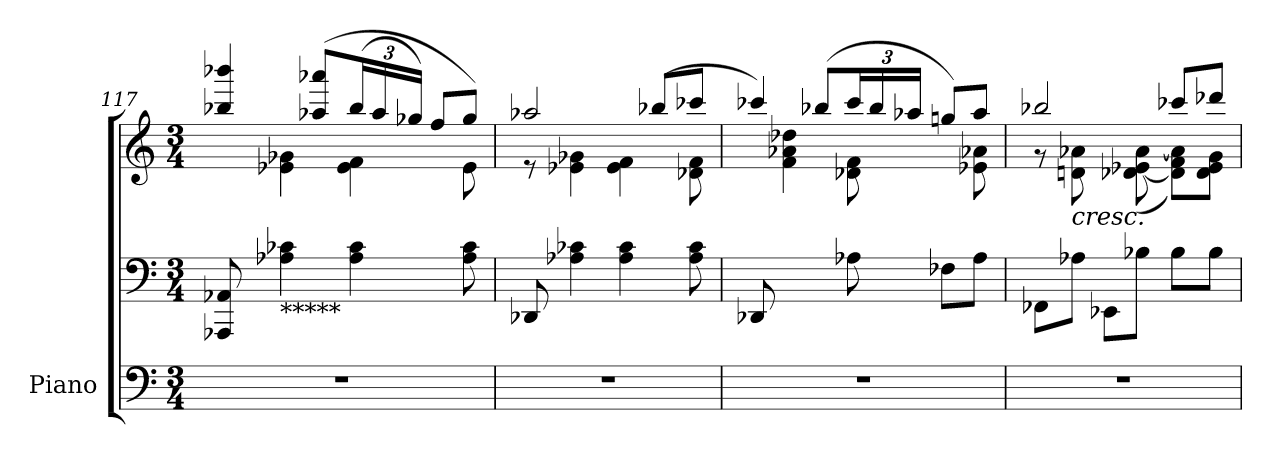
**kern	**kern	**kern
*part1	*part1	*part1
*staff3	*staff2	*staff1
*I"Piano	*	*
*I'Pno.	*	*
*clefF4	*clefF4	*clefG2
*k[]	*k[]	*k[]
*M3/4	*M3/4	*M3/4
=117	=117	=117
*	*	*^
2.r	8AAA-X/ 8AA-X/	4bb-X/ 4bbb-X/	8ryy
!	!LO:TX:b:t=*****	!	!
.	4A-X\ 4c-X\	.	4e-X\ 4g-X\
.	.	(8aa-X/ 8aaa-X/L	.
*	*	*Xbrackettup	*
.	4A-\ 4c-\	(24bb-/L	4e-\ 4f\
.	.	24aa-/	.
.	.	24gg-X/JJ)	.
.	.	8ff/L	.
.	8A-\ 8c-\	8gg-/J)	8e-\
=118	=118	=118	=118
2.r	8DD-X/	2aa-X/	8r
.	4A-X\ 4c-X\	.	4e-X\ 4g-X\
.	4A-\ 4c-\	.	4e-\ 4f\
.	.	(8bb-X/L	.
.	8A-\ 8c-\	8ccc-X/J	8d-X\ 8f\
!!LO:LB:g=z
=119	=119	=119	=119
*	*	*	*^
2.r	8DD-X/	4ccc-X/)	4ryy	8ryy
.	4ryy	.	.	4f\ 4a-X\ 4dd-X\
.	.	(8bb-X/L	8ryy	.
.	8A-X\	24ccc-/L	8d-X\ 8f\	4.ryy
.	.	24bb-/	.	.
.	.	24aa-X/JJ	.	.
.	8F-X\L	8ggn/L)	8ryy	.
.	8A-\J	8aa-/J	8e-X\ 8a-X\	.
*	*	*	*v	*v
=120	=120	=120	=120
2.r	8FF-X\L	2bb-X/	8r
!	!	!	!LO:TX:b:i:t=cresc.
.	8A-X\J	.	8dn\ 8a-X\
.	8EE-X\L	.	8ryy
.	8B-X\J	.	([8d-X\ 8e-X\ [8a-\
.	8B-\L	8ccc-X/L	8d-\] 8f\ 8a-\]L)
.	8B-\J	8ddd-X/J	8d-\ 8e-\ 8g\J
*	*	*v	*v
=	=	=
*-	*-	*-
